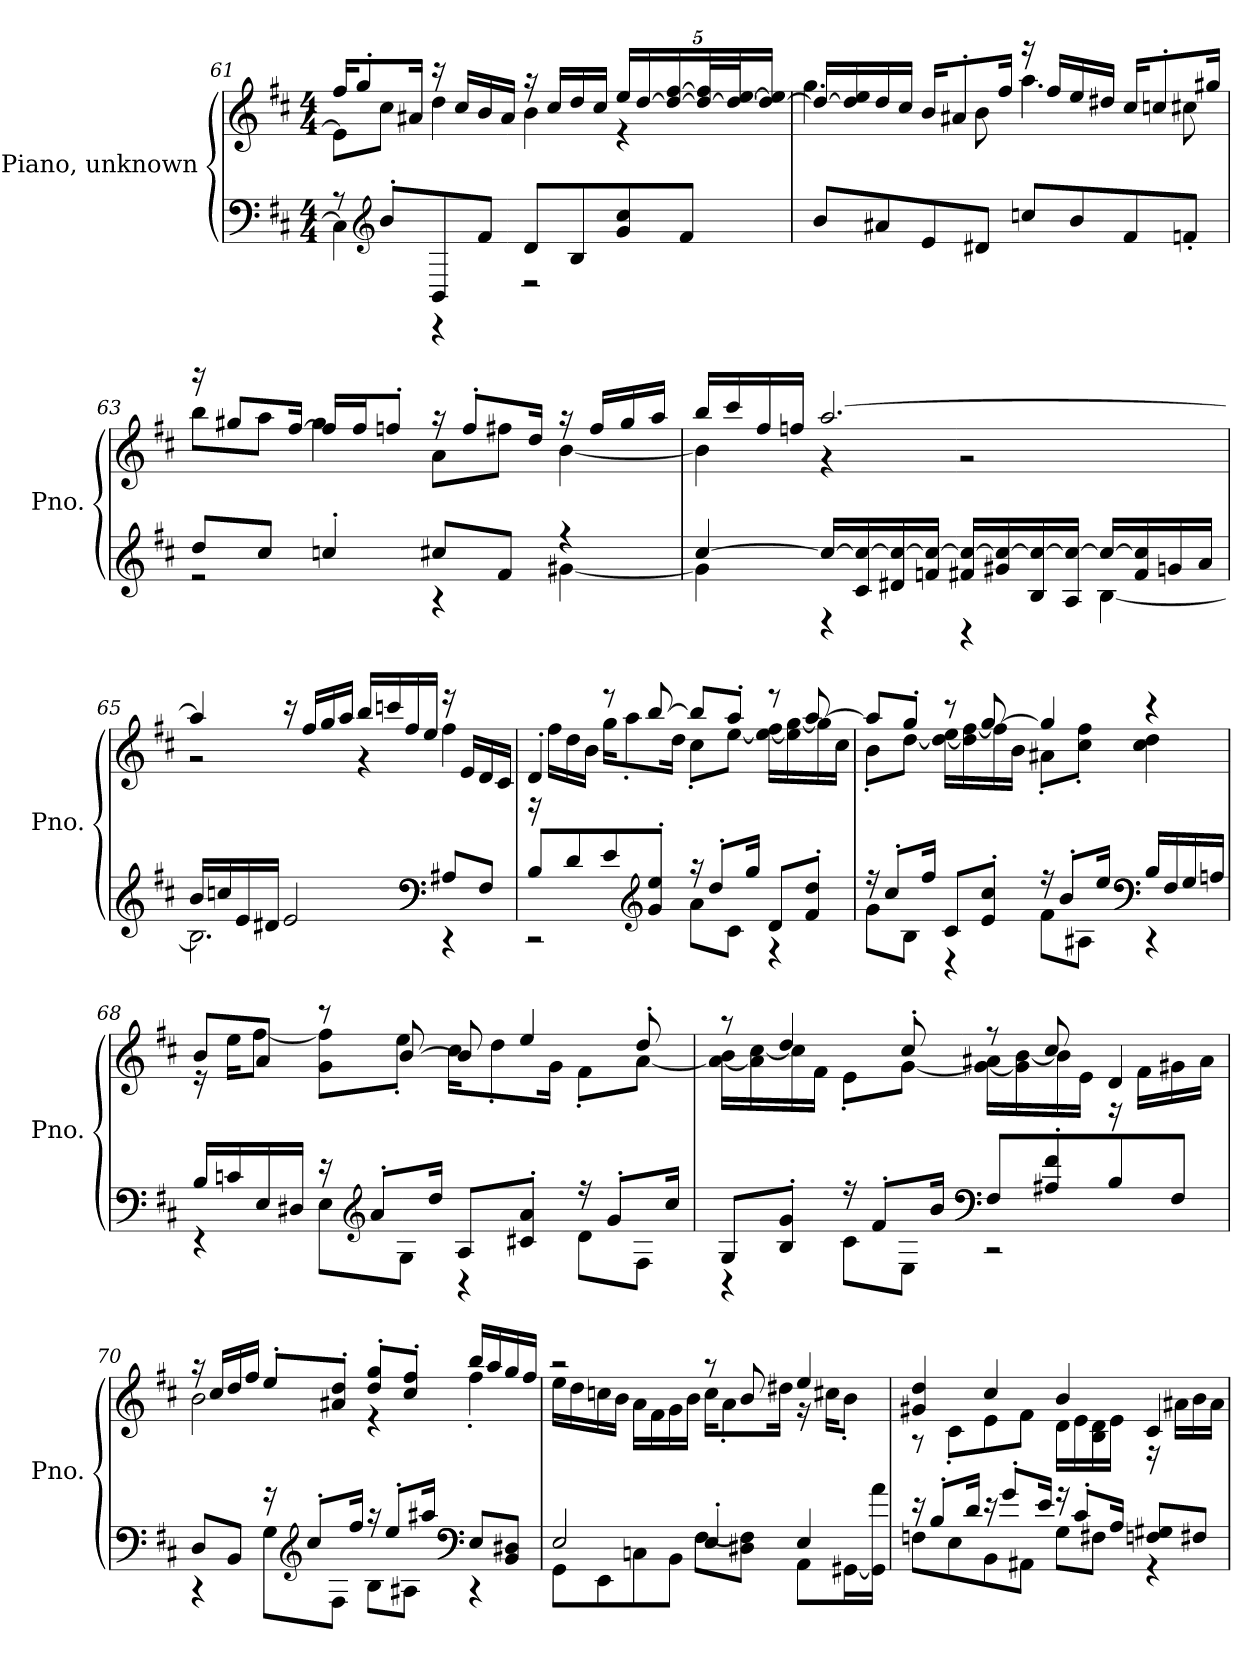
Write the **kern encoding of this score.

**kern	**kern
*part1	*part1
*staff2	*staff1
*I"Piano, unknown	*
*I'Pno.	*
*clefF4	*clefG2
*k[f#c#]	*k[f#c#]
*M4/4	*M4/4
=61	=61
*^	*^
8r	4C#\]	16ff#/KL	8e\L]
.	.	8gg'/	.
*clefG2	*	*	*
8b'/L	.	.	8cc#\J
.	.	16a#X/Jk	.
8BB/	4r	16r	4dd\
.	.	16cc#/LL	.
8f#/J	.	16b/	.
.	.	16a#/JJ	.
8d/L	2r	16r	4b\
.	.	16cc#/LL	.
8B/	.	16dd/	.
.	.	16cc#/JJ	.
*	*	*Xbrackettup	*
8g/ 8cc#/	.	20ee/LL	4r
.	.	[20dd/	.
.	.	20dd/_ [20ff#/	.
8f#/J	.	.	.
.	.	40dd/_ 40ff#/]L	.
.	.	40dd/_ [40ee/J	.
.	.	20dd/_ 20ee/]JJ	.
*v	*v	*	*
!!LO:LB:g=z	!!
=62	=62	=62
8b/L	16dd/LL_	4.gg\
.	16dd/] 16ee/	.
8a#X/	16dd/	.
.	16cc#/JJ	.
8e/	16b/KL	.
.	8a#X'/	.
8d#X/J	.	8b\
.	16ff#/Jk	.
8ccn/L	16r	4.aa\
.	16ff#/LL	.
8b/	16ee/	.
.	16dd#X/JJ	.
8f#/	16cc#/KL	.
.	8ccn'/	.
8fn'/J	.	8cc#X\
.	16gg#X/Jk	.
=63	=63	=63
*^	*	*
8dd/L	2r	16r	8bb\L
.	.	8gg#X/L	.
8cc#/J	.	.	8aa\J
.	.	[16ff#/Jk	.
4ccn'/	.	16ff#/LL]	4gg#\
.	.	16ff#/J	.
.	.	8ffn'/J	.
8cc#X/L	4r	16r	8a\L
.	.	8ff'/L	.
8f#/J	.	.	8ff#X\J
.	.	16dd/Jk	.
4r	[4g#X\	16r	[4b\
.	.	16ff#/LL	.
.	.	16gg#/	.
.	.	16aa/JJ	.
!!LO:LB:g=z	!!
=64	=64	=64	=64
[4cc#/	4g#\]	16bb/LL	4b\]
.	.	16ccc#/	.
.	.	16ff#/	.
.	.	16ffn/JJ	.
16cc#/LL_	4r	[2.aa/	4r
16c#/ 16cc#/_	.	.	.
16d#X/ 16cc#/_	.	.	.
16fn/ 16cc#/_JJ	.	.	.
16f#X/ 16cc#/_LL	4r	.	2r
16g#X/ 16cc#/_	.	.	.
16B/ 16cc#/_	.	.	.
16A/ 16cc#/_JJ	.	.	.
16cc#/LL_	[4B\	.	.
16f#/ 16cc#/]	.	.	.
16gn/	.	.	.
16a/JJ	.	.	.
=65	=65	=65	=65
16b/LL	2.B\]	4aa/]	2r
16ccn/	.	.	.
16e/	.	.	.
16d#X/JJ	.	.	.
2e/	.	16r	.
.	.	16ff#/LL	.
.	.	16gg/	.
.	.	16aa/JJ	.
.	.	16bb/LL	4r
.	.	16cccn/	.
.	.	16ff#/	.
.	.	16ee/JJ	.
*clefF4	*	*	*
8A#X/L	4r	16r	4ff#\
.	.	16e/LL	.
8F#/J	.	16d/	.
.	.	16c#/JJ	.
!!LO:LB:g=z	!!
=66	=66	=66	=66
8B/L	2r	4d'/	16r
.	.	.	16ff#\LL
8d/	.	.	16dd\
.	.	.	16b\JJ
8e/	.	8r	16gg\KL
.	.	.	8aa'\
*clefG2	*	*	*
8g/' 8ee/'J	.	[8bb/	.
.	.	.	16dd\Jk
16r	8a\L	8bb/L]	8cc#'\L
8dd'/L	.	.	.
.	8c#\J	8aa'/J	[8ee\J
16gg/Jk	.	.	.
8d/L	4r	8r	16ee\_ 16ff#\LL
.	.	.	16ee\] [16gg\
8f#/' 8dd/'J	.	[8aa/	16gg\]
.	.	.	16cc#\JJ
=67	=67	=67	=67
16r	8g\L	8aa/L]	8b'\L
8cc#'/L	.	.	.
.	8B\J	8gg'/J	[8dd\J
16ff#/Jk	.	.	.
8c#/L	4r	8r	16dd\_ 16ee\LL
.	.	.	16dd\] [16ff#\
8e/' 8cc#/'J	.	[8gg/	16ff#\]
.	.	.	16b\JJ
16r	8f#\L	4gg/]	8a#X'\L
8b'/L	.	.	.
.	8A#X\J	.	8cc#\' 8ff#\'J
16ee/Jk	.	.	.
*clefF4	*	*	*
16B/LL	4r	4r	4cc#\ 4dd\
16F#/	.	.	.
16G/	.	.	.
16An/JJ	.	.	.
!!LO:LB:g=z	!!
=68	=68	=68	=68
16B/LL	4r	8b/L	16r
16cn/	.	.	16ee\KL
16E/	.	8a/J	[8ff#\J
16D#X/JJ	.	.	.
16r	8E\L	8r	8g\ 8ff#\]L
*clefG2	*	*	*
8a'/L	.	.	.
.	8G\J	[8b/	8ee'\J
16dd/Jk	.	.	.
8A/L	4r	8b/]	16cc#\KL
.	.	.	8dd'\
8c#X/' 8a/'J	.	4ee/	.
.	.	.	16g\Jk
16r	8d\L	.	8f#'\L
8g'/L	.	.	.
.	8F#\J	8dd'/	[8a\J
16cc#/Jk	.	.	.
=69	=69	=69	=69
8G/L	4r	8r	16a\_ 16b\LL
.	.	.	16a\] [16cc#\
8B/' 8g/'J	.	4dd/	16cc#\]
.	.	.	16f#\JJ
16r	8c#\L	.	8e'\L
8f#'/L	.	.	.
.	8E\J	8cc#'/	[8g\J
16b/Jk	.	.	.
*clefF4	*	*	*
8F#/L	2r	8r	16g\_ 16a#X\LL
.	.	.	16g\] [16b\
8A#X/' 8f#/'	.	8cc#/	16b\]
.	.	.	16e\JJ
8B/	.	4d/	16r
.	.	.	16f#\LL
8F#/J	.	.	16g#X\
.	.	.	16a#\JJ
!!LO:LB:g=z	!!
=70	=70	=70	=70
8D/L	4r	16r	2b\
.	.	16cc#/LL	.
8BB/J	.	16dd/	.
.	.	16ff#/JJ	.
16r	8G\L	8ee'/L	.
*clefG2	*	*	*
8cc#'/L	.	.	.
.	8F#\J	8a#X/' 8dd/'J	.
16ff#/Jk	.	.	.
16r	8B\L	8dd/' 8gg/'L	4r
8ee'/L	.	.	.
.	8A#X\J	8cc#/' 8ff#/'J	.
16aa#X/Jk	.	.	.
*clefF4	*	*	*
8E/L	4r	16bb/LL	4ff#'\
.	.	16aa/	.
8BB/ 8D#X/J	.	16gg/	.
.	.	16ff#/JJ	.
=71	=71	=71	=71
2E/	8GG\L	2r	16ee\LL
.	.	.	16dd\
.	8EE\	.	16ccn\
.	.	.	16b\JJ
.	8Cn\	.	16a\LL
.	.	.	16f#\
.	8BB\J	.	16g\
.	.	.	16b\JJ
4E'/	[8F#\L	8r	16cc\KL
.	.	.	8a'\
.	8D#X\ 8F#\]J	8b/	.
.	.	.	16dd#X\Jk
4E/	8AA\L	4ee/	16r
.	.	.	16cc#X\KL
.	[16GG#X\L	.	8b'\J
.	16GG#\] 16a\JJ	.	.
!!LO:PB:g=z	!!
=72	=72	=72	=72
16r	8Fn\L	4g#X/ 4dd/	8r
8B'/L	.	.	.
.	8E\	.	8c#'\L
16d/Jk	.	.	.
16r	8BB\	4cc#/	8e\
8g'/L	.	.	.
.	8AA#X\J	.	8f#\J
16e/Jk	.	.	.
16r	8G\L	4b/	16d\LL
8c#'/L	.	.	16e\
.	8F#X\J	.	16B\ 16d\
16A/Jk	.	.	16e\JJ
8Fn/ 8G#X/L	4r	4c#/	16r
.	.	.	16a#X\LL
8F#X/J	.	.	16b\
.	.	.	16a#\JJ
*v	*v	*	*
*	*v	*v
=	=
*-	*-
